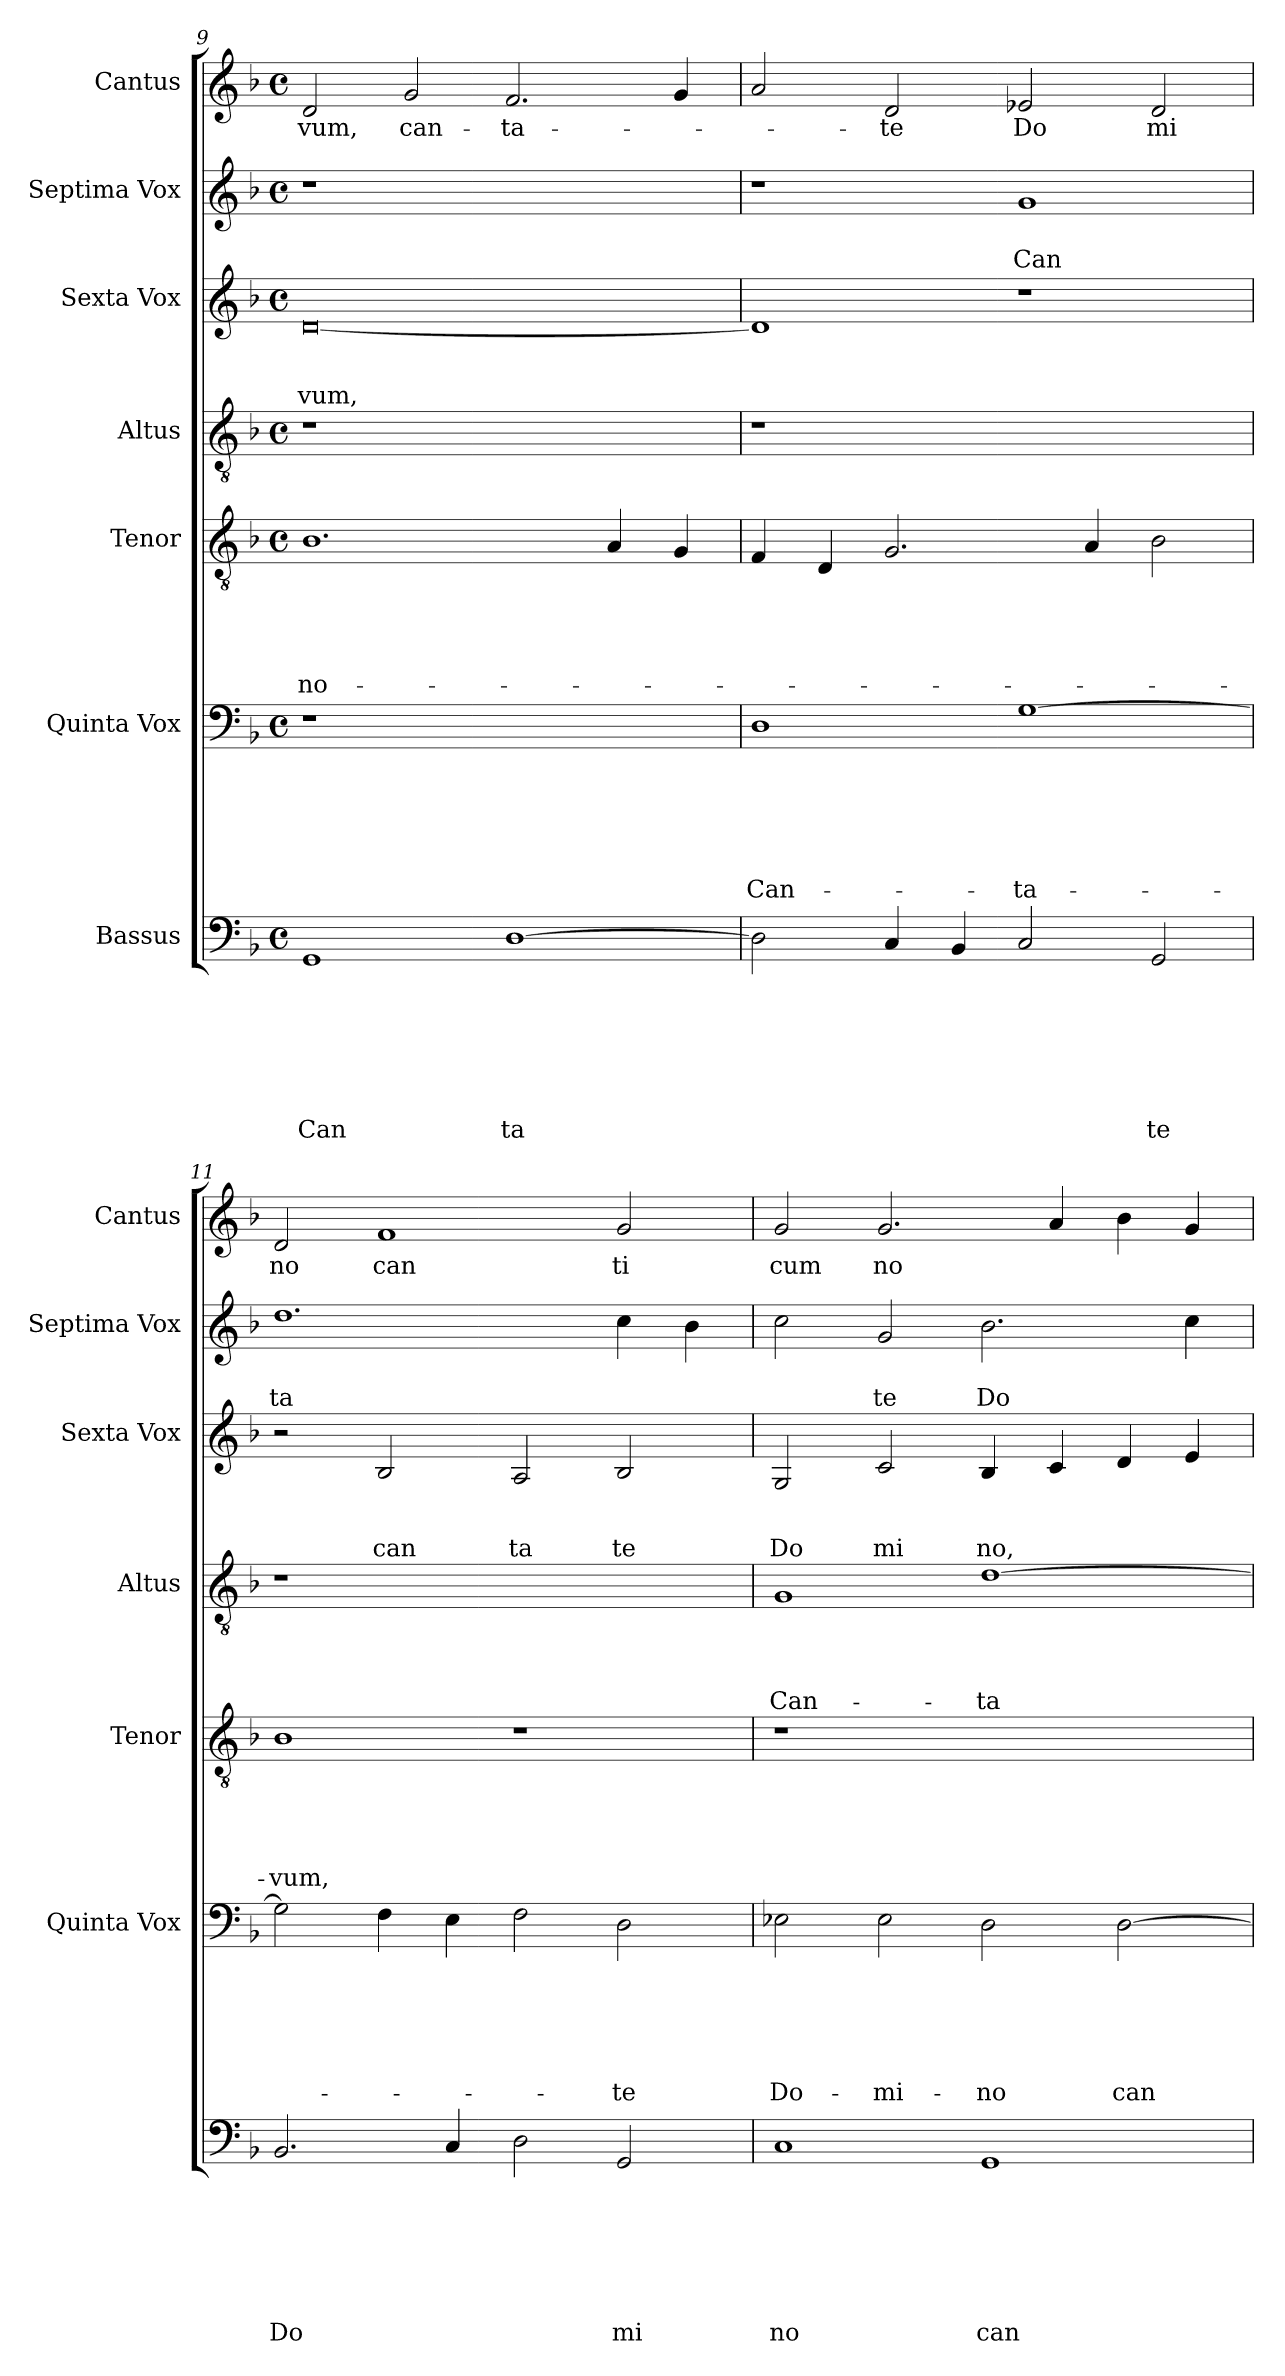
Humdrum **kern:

**kern	**text	**text	**text	**text	**text	**text	**text	**kern	**text	**text	**text	**text	**text	**text	**kern	**text	**text	**text	**text	**text	**kern	**text	**text	**text	**text	**kern	**text	**text	**text	**kern	**text	**text	**kern	**text
*part7	*part7	*part7	*part7	*part7	*part7	*part7	*part7	*part6	*part6	*part6	*part6	*part6	*part6	*part6	*part5	*part5	*part5	*part5	*part5	*part5	*part4	*part4	*part4	*part4	*part4	*part3	*part3	*part3	*part3	*part2	*part2	*part2	*part1	*part1
*staff7	*staff7	*staff7	*staff7	*staff7	*staff7	*staff7	*staff7	*staff6	*staff6	*staff6	*staff6	*staff6	*staff6	*staff6	*staff5	*staff5	*staff5	*staff5	*staff5	*staff5	*staff4	*staff4	*staff4	*staff4	*staff4	*staff3	*staff3	*staff3	*staff3	*staff2	*staff2	*staff2	*staff1	*staff1
*I"Bassus	*	*	*	*	*	*	*	*I"Quinta Vox	*	*	*	*	*	*	*I"Tenor	*	*	*	*	*	*I"Altus	*	*	*	*	*I"Sexta Vox	*	*	*	*I"Septima Vox	*	*	*I"Cantus	*
*	*	*	*	*	*	*	*	*I'Quinta Vox	*	*	*	*	*	*	*I'Tenor	*	*	*	*	*	*I'Altus	*	*	*	*	*I'Sexta Vox	*	*	*	*I'Septima Vox	*	*	*I'Cantus	*
*clefF4	*	*	*	*	*	*	*	*clefF4	*	*	*	*	*	*	*clefGv2	*	*	*	*	*	*clefGv2	*	*	*	*	*clefG2	*	*	*	*clefG2	*	*	*clefG2	*
*k[b-]	*	*	*	*	*	*	*	*k[b-]	*	*	*	*	*	*	*k[b-]	*	*	*	*	*	*k[b-]	*	*	*	*	*k[b-]	*	*	*	*k[b-]	*	*	*k[b-]	*
*F:	*	*	*	*	*	*	*	*F:	*	*	*	*	*	*	*F:	*	*	*	*	*	*F:	*	*	*	*	*F:	*	*	*	*F:	*	*	*F:	*
*M4/4	*	*	*	*	*	*	*	*M4/4	*	*	*	*	*	*	*M4/4	*	*	*	*	*	*M4/4	*	*	*	*	*M4/4	*	*	*	*M4/4	*	*	*M4/4	*
*met(c)	*	*	*	*	*	*	*	*met(c)	*	*	*	*	*	*	*met(c)	*	*	*	*	*	*met(c)	*	*	*	*	*met(c)	*	*	*	*met(c)	*	*	*met(c)	*
=9	=9	=9	=9	=9	=9	=9	=9	=9	=9	=9	=9	=9	=9	=9	=9	=9	=9	=9	=9	=9	=9	=9	=9	=9	=9	=9	=9	=9	=9	=9	=9	=9	=9	=9
!	!	!	!	!	!	!	!LO:LY:b	!	!	!	!	!	!	!	!	!	!	!	!	!LO:LY:b	!	!	!	!	!	!	!	!	!LO:LY:b	!	!	!	!	!LO:LY:b
1GG	.	.	.	.	.	.	Can	1r	.	.	.	.	.	.	1.B-	.	.	.	.	no-	1r	.	.	.	.	[>0d	.	.	-vum,	1r	.	.	2d/	-vum,
!	!	!	!	!	!	!	!	!	!	!	!	!	!	!	!	!	!	!	!	!	!	!	!	!	!	!	!	!	!	!	!	!	!	!LO:LY:b
.	.	.	.	.	.	.	.	.	.	.	.	.	.	.	.	.	.	.	.	.	.	.	.	.	.	.	.	.	.	.	.	.	2g/	can-
!	!	!	!	!	!	!	!LO:LY:b	!	!	!	!	!	!	!	!	!	!	!	!	!	!	!	!	!	!	!	!	!	!	!	!	!	!	!LO:LY:b
[>1D	.	.	.	.	.	.	ta	1ryy	.	.	.	.	.	.	.	.	.	.	.	.	1ryy	.	.	.	.	.	.	.	.	1ryy	.	.	2.f/	-ta-
.	.	.	.	.	.	.	.	.	.	.	.	.	.	.	4A/	.	.	.	.	.	.	.	.	.	.	.	.	.	.	.	.	.	.	.
.	.	.	.	.	.	.	.	.	.	.	.	.	.	.	4G/	.	.	.	.	.	.	.	.	.	.	.	.	.	.	.	.	.	4g/	.
!!LO:PB:g=z
=10	=10	=10	=10	=10	=10	=10	=10	=10	=10	=10	=10	=10	=10	=10	=10	=10	=10	=10	=10	=10	=10	=10	=10	=10	=10	=10	=10	=10	=10	=10	=10	=10	=10	=10
!	!	!	!	!	!	!	!	!	!	!	!	!	!	!LO:LY:b	!	!	!	!	!	!	!	!	!	!	!	!	!	!	!	!	!	!	!	!
2D\]	.	.	.	.	.	.	.	1D	.	.	.	.	.	Can-	4F/	.	.	.	.	.	1r	.	.	.	.	1d]	.	.	.	1r	.	.	2a/	.
.	.	.	.	.	.	.	.	.	.	.	.	.	.	.	4D/	.	.	.	.	.	.	.	.	.	.	.	.	.	.	.	.	.	.	.
!	!	!	!	!	!	!	!	!	!	!	!	!	!	!	!	!	!	!	!	!	!	!	!	!	!	!	!	!	!	!	!	!	!	!LO:LY:b
4C/	.	.	.	.	.	.	.	.	.	.	.	.	.	.	2.G/	.	.	.	.	.	.	.	.	.	.	.	.	.	.	.	.	.	2d/	-te
4BB-/	.	.	.	.	.	.	.	.	.	.	.	.	.	.	.	.	.	.	.	.	.	.	.	.	.	.	.	.	.	.	.	.	.	.
!	!	!	!	!	!	!	!	!	!	!	!	!	!	!LO:LY:b	!	!	!	!	!	!	!	!	!	!	!	!	!	!	!	!	!	!LO:LY:b	!	!LO:LY:b
2C/	.	.	.	.	.	.	.	[>1G	.	.	.	.	.	-ta-	.	.	.	.	.	.	1ryy	.	.	.	.	1r	.	.	.	1g	.	Can	2e-X/	Do
.	.	.	.	.	.	.	.	.	.	.	.	.	.	.	4A/	.	.	.	.	.	.	.	.	.	.	.	.	.	.	.	.	.	.	.
!	!	!	!	!	!	!	!LO:LY:b	!	!	!	!	!	!	!	!	!	!	!	!	!	!	!	!	!	!	!	!	!	!	!	!	!	!	!LO:LY:b
2GG/	.	.	.	.	.	.	te	.	.	.	.	.	.	.	2B-\	.	.	.	.	.	.	.	.	.	.	.	.	.	.	.	.	.	2d/	mi
=11	=11	=11	=11	=11	=11	=11	=11	=11	=11	=11	=11	=11	=11	=11	=11	=11	=11	=11	=11	=11	=11	=11	=11	=11	=11	=11	=11	=11	=11	=11	=11	=11	=11	=11
!	!	!	!	!	!	!	!LO:LY:b	!	!	!	!	!	!	!	!	!	!	!	!	!LO:LY:b	!	!	!	!	!	!	!	!	!	!	!	!LO:LY:b	!	!LO:LY:b
2.BB-/	.	.	.	.	.	.	Do	2G\]	.	.	.	.	.	.	1B-	.	.	.	.	-vum,	1r	.	.	.	.	2r	.	.	.	1.dd	.	ta	2d/	no
!	!	!	!	!	!	!	!	!	!	!	!	!	!	!	!	!	!	!	!	!	!	!	!	!	!	!	!	!	!LO:LY:b	!	!	!	!	!LO:LY:b
.	.	.	.	.	.	.	.	4F\	.	.	.	.	.	.	.	.	.	.	.	.	.	.	.	.	.	2B-/	.	.	can	.	.	.	1f	can
4C/	.	.	.	.	.	.	.	4E\	.	.	.	.	.	.	.	.	.	.	.	.	.	.	.	.	.	.	.	.	.	.	.	.	.	.
!	!	!	!	!	!	!	!	!	!	!	!	!	!	!	!	!	!	!	!	!	!	!	!	!	!	!	!	!	!LO:LY:b	!	!	!	!	!
2D\	.	.	.	.	.	.	.	2F\	.	.	.	.	.	.	1r	.	.	.	.	.	1ryy	.	.	.	.	2A/	.	.	ta	.	.	.	.	.
!	!	!	!	!	!	!	!LO:LY:b	!	!	!	!	!	!	!LO:LY:b	!	!	!	!	!	!	!	!	!	!	!	!	!	!	!LO:LY:b	!	!	!	!	!LO:LY:b
2GG/	.	.	.	.	.	.	mi	2D\	.	.	.	.	.	-te	.	.	.	.	.	.	.	.	.	.	.	2B-/	.	.	te	4cc\	.	.	2g/	ti
.	.	.	.	.	.	.	.	.	.	.	.	.	.	.	.	.	.	.	.	.	.	.	.	.	.	.	.	.	.	4b-\	.	.	.	.
=12	=12	=12	=12	=12	=12	=12	=12	=12	=12	=12	=12	=12	=12	=12	=12	=12	=12	=12	=12	=12	=12	=12	=12	=12	=12	=12	=12	=12	=12	=12	=12	=12	=12	=12
!	!	!	!	!	!	!	!LO:LY:b	!	!	!	!	!	!	!LO:LY:b	!	!	!	!	!	!	!	!	!	!	!LO:LY:b	!	!	!	!LO:LY:b	!	!	!	!	!LO:LY:b
1C	.	.	.	.	.	.	no	2E-X\	.	.	.	.	.	Do-	1r	.	.	.	.	.	1G	.	.	.	Can-	2G/	.	.	Do	2cc\	.	.	2g/	cum
!	!	!	!	!	!	!	!	!	!	!	!	!	!	!LO:LY:b	!	!	!	!	!	!	!	!	!	!	!	!	!	!	!LO:LY:b	!	!	!LO:LY:b	!	!LO:LY:b
.	.	.	.	.	.	.	.	2E-\	.	.	.	.	.	-mi-	.	.	.	.	.	.	.	.	.	.	.	2c/	.	.	mi	2g/	.	te	2.g/	no
!	!	!	!	!	!	!	!LO:LY:b	!	!	!	!	!	!	!LO:LY:b	!	!	!	!	!	!	!	!	!	!	!LO:LY:b	!	!	!	!LO:LY:b	!	!	!LO:LY:b	!	!
1GG	.	.	.	.	.	.	can	2D\	.	.	.	.	.	-no	1ryy	.	.	.	.	.	[>1d	.	.	.	-ta-	4B-/	.	.	no,	2.b-\	.	Do	.	.
.	.	.	.	.	.	.	.	.	.	.	.	.	.	.	.	.	.	.	.	.	.	.	.	.	.	4c/	.	.	.	.	.	.	4a/	.
!	!	!	!	!	!	!	!	!	!	!	!	!	!	!LO:LY:b	!	!	!	!	!	!	!	!	!	!	!	!	!	!	!	!	!	!	!	!
.	.	.	.	.	.	.	.	[>2D\	.	.	.	.	.	can-	.	.	.	.	.	.	.	.	.	.	.	4d/	.	.	.	.	.	.	4b-\	.
.	.	.	.	.	.	.	.	.	.	.	.	.	.	.	.	.	.	.	.	.	.	.	.	.	.	4e/	.	.	.	4cc\	.	.	4g/	.
=	=	=	=	=	=	=	=	=	=	=	=	=	=	=	=	=	=	=	=	=	=	=	=	=	=	=	=	=	=	=	=	=	=	=
*-	*-	*-	*-	*-	*-	*-	*-	*-	*-	*-	*-	*-	*-	*-	*-	*-	*-	*-	*-	*-	*-	*-	*-	*-	*-	*-	*-	*-	*-	*-	*-	*-	*-	*-
